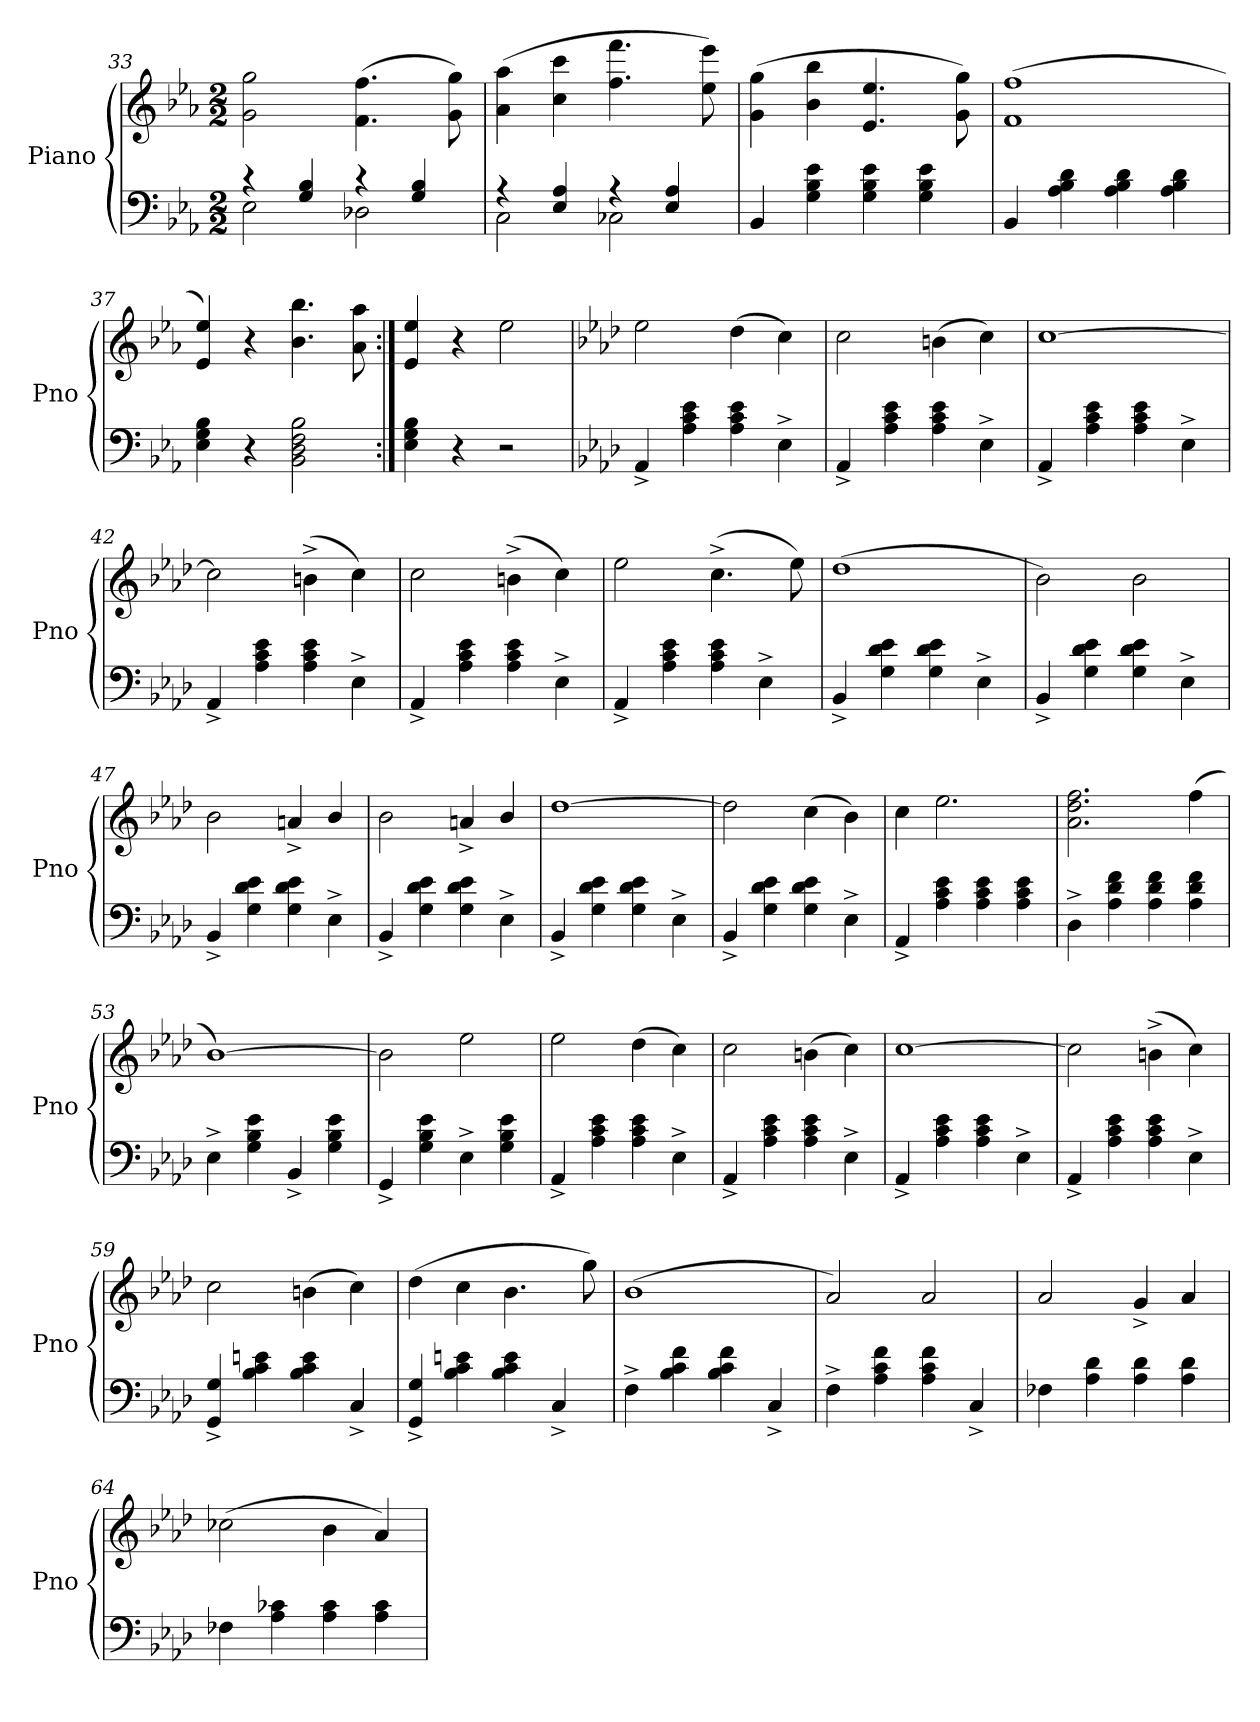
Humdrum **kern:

**kern	**kern
*part1	*part1
*staff2	*staff1
*I"Piano	*
*I'Pno	*
*clefF4	*clefG2
*k[b-e-a-]	*k[b-e-a-]
*E-:	*E-:
*M2/2	*M2/2
=33	=33
*^	*
4r	2E-\	2g\ 2gg\
4G/ 4B-/	.	.
4r	2D-X\	(4.f\ 4.ff\
4G/ 4B-/	.	.
.	.	8g\ 8gg\)
=34	=34	=34
4r	2C\	(4a-\ 4aa-\
4E-/ 4A-/	.	4cc\ 4ccc\
4r	2C-X\	4.ff\ 4.fff\
4E-/ 4A-/	.	.
.	.	8ee-\ 8eee-\)
*v	*v	*
=35	=35
4BB-/	(4g\ 4gg\
4G\ 4B-\ 4e-\	4b-\ 4bb-\
4G\ 4B-\ 4e-\	4.e-/ 4.ee-/
4G\ 4B-\ 4e-\	.
.	8g\ 8gg\)
=36	=36
4BB-/	(1f 1ff
4A-\ 4B-\ 4d\	.
4A-\ 4B-\ 4d\	.
4A-\ 4B-\ 4d\	.
=37	=37
4E-\ 4G\ 4B-\	4e-/ 4ee-/)
4r	4r
2BB-\ 2D\ 2F\ 2B-\	4.b-\ 4.bb-\
.	8a-\ 8aa-\
=38:|!	=38:|!
4E-\ 4G\ 4B-\	4e-/ 4ee-/
4r	4r
2r	2ee-\
=39	=39
*k[b-e-a-d-]	*k[b-e-a-d-]
4AA-^/	2ee-\
4A-\ 4c\ 4e-\	.
4A-\ 4c\ 4e-\	(4dd-\
4E-^\	4cc\)
=40	=40
4AA-^/	2cc\
4A-\ 4c\ 4e-\	.
4A-\ 4c\ 4e-\	(4bn\
4E-^\	4cc\)
=41	=41
4AA-^/	[1cc
4A-\ 4c\ 4e-\	.
4A-\ 4c\ 4e-\	.
4E-^\	.
=42	=42
4AA-^/	2cc\]
4A-\ 4c\ 4e-\	.
4A-\ 4c\ 4e-\	(4bn^\
4E-^\	4cc\)
=43	=43
4AA-^/	2cc\
4A-\ 4c\ 4e-\	.
4A-\ 4c\ 4e-\	(4bn^\
4E-^\	4cc\)
=44	=44
4AA-^/	2ee-\
4A-\ 4c\ 4e-\	.
4A-\ 4c\ 4e-\	(4.cc^\
4E-^\	.
.	8ee-\)
=45	=45
4BB-^/	(1dd-
4G\ 4d-\ 4e-\	.
4G\ 4d-\ 4e-\	.
4E-^\	.
=46	=46
4BB-^/	2b-\)
4G\ 4d-\ 4e-\	.
4G\ 4d-\ 4e-\	2b-\
4E-^\	.
=47	=47
4BB-^/	2b-\
4G\ 4d-\ 4e-\	.
4G\ 4d-\ 4e-\	4an^/
4E-^\	4b-/
=48	=48
4BB-^/	2b-\
4G\ 4d-\ 4e-\	.
4G\ 4d-\ 4e-\	4an^/
4E-^\	4b-/
=49	=49
4BB-^/	[1dd-
4G\ 4d-\ 4e-\	.
4G\ 4d-\ 4e-\	.
4E-^\	.
=50	=50
4BB-^/	2dd-\]
4G\ 4d-\ 4e-\	.
4G\ 4d-\ 4e-\	(4cc\
4E-^\	4b-\)
=51	=51
4AA-^/	4cc\
4A-\ 4c\ 4e-\	2.ee-\
4A-\ 4c\ 4e-\	.
4A-\ 4c\ 4e-\	.
=52	=52
4D-^\	2.a-\ 2.dd-\ 2.ff\
4A-\ 4d-\ 4f\	.
4A-\ 4d-\ 4f\	.
4A-\ 4d-\ 4f\	(4ff\
=53	=53
4E-^\	[1b-)
4G\ 4B-\ 4e-\	.
4BB-^/	.
4G\ 4B-\ 4e-\	.
=54	=54
4GG^/	2b-\]
4G\ 4B-\ 4e-\	.
4E-^\	2ee-\
4G\ 4B-\ 4e-\	.
=55	=55
4AA-^/	2ee-\
4A-\ 4c\ 4e-\	.
4A-\ 4c\ 4e-\	(4dd-\
4E-^\	4cc\)
=56	=56
4AA-^/	2cc\
4A-\ 4c\ 4e-\	.
4A-\ 4c\ 4e-\	(4bn\
4E-^\	4cc\)
=57	=57
4AA-^/	[1cc
4A-\ 4c\ 4e-\	.
4A-\ 4c\ 4e-\	.
4E-^\	.
=58	=58
4AA-^/	2cc\]
4A-\ 4c\ 4e-\	.
4A-\ 4c\ 4e-\	(4bn^\
4E-^\	4cc\)
=59	=59
4GG^/ 4G^/	2cc\
4B-\ 4c\ 4en\	.
4B-\ 4c\ 4e\	(4bn\
4C^/	4cc\)
=60	=60
4GG^/ 4G^/	(4dd-\
4B-\ 4c\ 4en\	4cc\
4B-\ 4c\ 4e\	4.b-\
4C^/	.
.	8gg\)
=61	=61
4F^\	(1b-
4B-\ 4c\ 4f\	.
4B-\ 4c\ 4f\	.
4C^/	.
=62	=62
4F^\	2a-/)
4A-\ 4c\ 4f\	.
4A-\ 4c\ 4f\	2a-/
4C^/	.
=63	=63
4F-X\	2a-/
4A-\ 4d-\	.
4A-\ 4d-\	4g^/
4A-\ 4d-\	4a-/
=64	=64
4F-X\	(2cc-X\
4A-\ 4c-X\	.
4A-\ 4c-\	4b-\
4A-\ 4c-\	4a-/)
=	=
*-	*-
